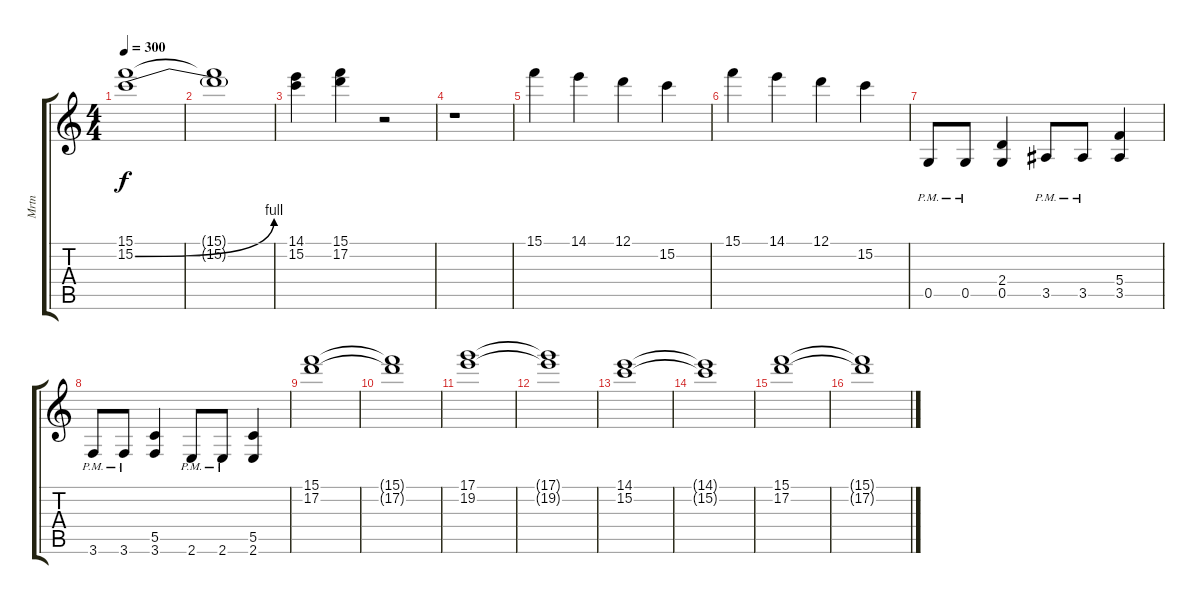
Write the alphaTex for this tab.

\track ("Mrtn" "Mrtn") {instrument distortionguitar}
\staff {score tabs}
\tuning (D4 A3 F3 C3 G2 D2) {hide}
\ts (4 4)
\tempo 300
\clef g2
\ks c
(15.1 15.2{be (bend 0 0 60 4)}).1{dy f} |
(15.1{t} 15.2{t}).1 |
(14.1 15.2).4 (15.1 17.2).4 r.2 |
r.1 |
15.1.4 14.1.4 12.1.4 15.2.4 |
15.1.4 14.1.4 12.1.4 15.2.4 |
0.5{pm}.8 0.5{pm}.8 (2.4 0.5).4 3.5{pm}.8 3.5{pm}.8 (5.4 3.5).4 |
3.6{pm}.8 3.6{pm}.8 (5.5 3.6).4 2.6{pm}.8 2.6{pm}.8 (5.5 2.6).4 |
(15.1 17.2).1 |
(15.1{t} 17.2{t}).1 |
(17.1 19.2).1 |
(17.1{t} 19.2{t}).1 |
(14.1 15.2).1 |
(14.1{t} 15.2{t}).1 |
(15.1 17.2).1 |
(15.1{t} 17.2{t}).1
